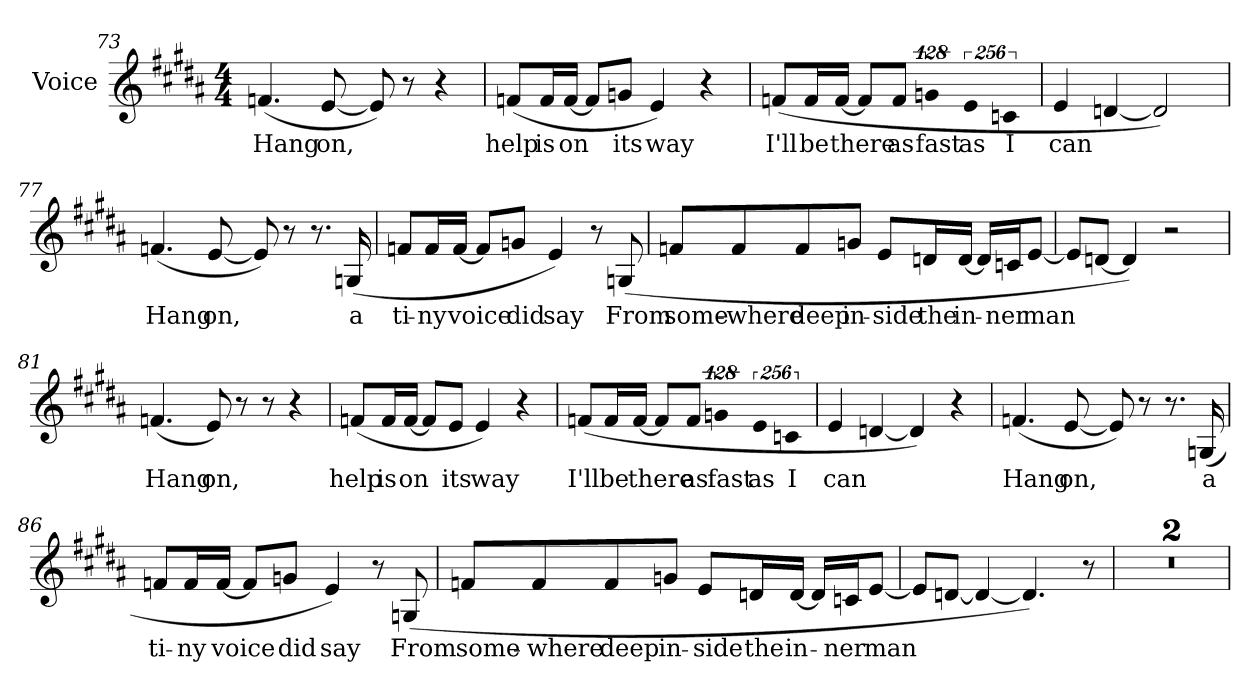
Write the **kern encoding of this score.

**kern	**text
*part1	*part1
*staff1	*staff1
*I"Voice	*
*I'Voice	*
!!LO:LB:g=z
*clefG2	*
*k[f#c#g#d#a#]	*
*B:	*
*M4/4	*
=73	=73
!	!LO:LY:b:color=#000000
(4.fni/	Hang
!	!LO:LY:b:color=#000000
[8ei/	on,
8ei/])	.
8r	.
4r	.
=74	=74
!	!LO:LY:b:color=#000000
(8fni/L	help
!	!LO:LY:b:color=#000000
16fi/L	is
!	!LO:LY:b:color=#000000
[16fi/JJ	on
8fi/L]	.
!	!LO:LY:b:color=#000000
8gni/J	its
!	!LO:LY:b:color=#000000
4ei/)	way
4r	.
=75	=75
!	!LO:LY:b:color=#000000
(8fni/L	I'll
!	!LO:LY:b:color=#000000
16fi/L	be
!	!LO:LY:b:color=#000000
[16fi/JJ	there
8fi/L]	.
!	!LO:LY:b:color=#000000
8fi/J	as
!LO:N:vis=4	!
!	!LO:LY:b:color=#000000
512%85gni/	fast
!LO:N:vis=4	!
!	!LO:LY:b:color=#000000
1024%171ei/	as
!LO:N:vis=4	!
!	!LO:LY:b:color=#000000
1024%171cni/	I
=76	=76
!	!LO:LY:b:color=#000000
4ei/	can
[4dni/	.
2di/])	.
!!LO:LB:g=z
=77	=77
!	!LO:LY:b:color=#000000
(4.fni/	Hang
!	!LO:LY:b:color=#000000
[8ei/	on,
8ei/])	.
8r	.
8.r	.
!	!LO:LY:b:color=#000000
(16Gni/	a
=78	=78
!	!LO:LY:b:color=#000000
8fni/L	ti-
!	!LO:LY:b:color=#000000
16fi/L	-ny
!	!LO:LY:b:color=#000000
[16fi/JJ	voice
8fi/L]	.
!	!LO:LY:b:color=#000000
8gni/J	did
!	!LO:LY:b:color=#000000
4ei/)	say
8r	.
!	!LO:LY:b:color=#000000
(8Gni/	From
=79	=79
!	!LO:LY:b:color=#000000
8fni/L	some-
!	!LO:LY:b:color=#000000
8fi/	-where
!	!LO:LY:b:color=#000000
8fi/	deep
!	!LO:LY:b:color=#000000
8gni/J	in-
!	!LO:LY:b:color=#000000
8ei/L	-side
!	!LO:LY:b:color=#000000
16dni/L	the
!	!LO:LY:b:color=#000000
[16di/JJ	in-
16di/LL]	.
!	!LO:LY:b:color=#000000
16cni/J	-ner
!	!LO:LY:b:color=#000000
[8ei/J	man
!!LO:LB:g=z
=80	=80
8ei/L]	.
[8dni/J	.
4di/])	.
2r	.
=81	=81
!	!LO:LY:b:color=#000000
(4.fni/	Hang
!	!LO:LY:b:color=#000000
8ei/)	on,
8r	.
8r	.
4r	.
=82	=82
!	!LO:LY:b:color=#000000
(8fni/L	help
!	!LO:LY:b:color=#000000
16fi/L	is
!	!LO:LY:b:color=#000000
[16fi/JJ	on
8fi/L]	.
!	!LO:LY:b:color=#000000
8ei/J	its
!	!LO:LY:b:color=#000000
4ei/)	way
4r	.
=83	=83
!	!LO:LY:b:color=#000000
(8fni/L	I'll
!	!LO:LY:b:color=#000000
16fi/L	be
!	!LO:LY:b:color=#000000
[16fi/JJ	there
8fi/L]	.
!	!LO:LY:b:color=#000000
8fi/J	as
!LO:N:vis=4	!
!	!LO:LY:b:color=#000000
512%85gni/	fast
!LO:N:vis=4	!
!	!LO:LY:b:color=#000000
1024%171ei/	as
!LO:N:vis=4	!
!	!LO:LY:b:color=#000000
1024%171cni/	I
!!LO:PB:g=z
=84	=84
!	!LO:LY:b:color=#000000
4ei/	can
[4dni/	.
4di/])	.
4r	.
=85	=85
!	!LO:LY:b:color=#000000
(4.fni/	Hang
!	!LO:LY:b:color=#000000
[8ei/	on,
8ei/])	.
8r	.
8.r	.
!	!LO:LY:b:color=#000000
(16Gni/	a
=86	=86
!	!LO:LY:b:color=#000000
8fni/L	ti-
!	!LO:LY:b:color=#000000
16fi/L	-ny
!	!LO:LY:b:color=#000000
[16fi/JJ	voice
8fi/L]	.
!	!LO:LY:b:color=#000000
8gni/J	did
!	!LO:LY:b:color=#000000
4ei/)	say
8r	.
!	!LO:LY:b:color=#000000
(8Gni/	From
!!LO:LB:g=z
=87	=87
!	!LO:LY:b:color=#000000
8fni/L	some-
!	!LO:LY:b:color=#000000
8fi/	-where
!	!LO:LY:b:color=#000000
8fi/	deep
!	!LO:LY:b:color=#000000
8gni/J	in-
!	!LO:LY:b:color=#000000
8ei/L	-side
!	!LO:LY:b:color=#000000
16dni/L	the
!	!LO:LY:b:color=#000000
[16di/JJ	in-
16di/LL]	.
!	!LO:LY:b:color=#000000
16cni/J	-ner
!	!LO:LY:b:color=#000000
[8ei/J	man
=88	=88
8ei/L]	.
[8dni/J	.
4di/_	.
4.di/])	.
8r	.
=89	=89
1r	.
=90	=90
1r	.
=	=
*-	*-
